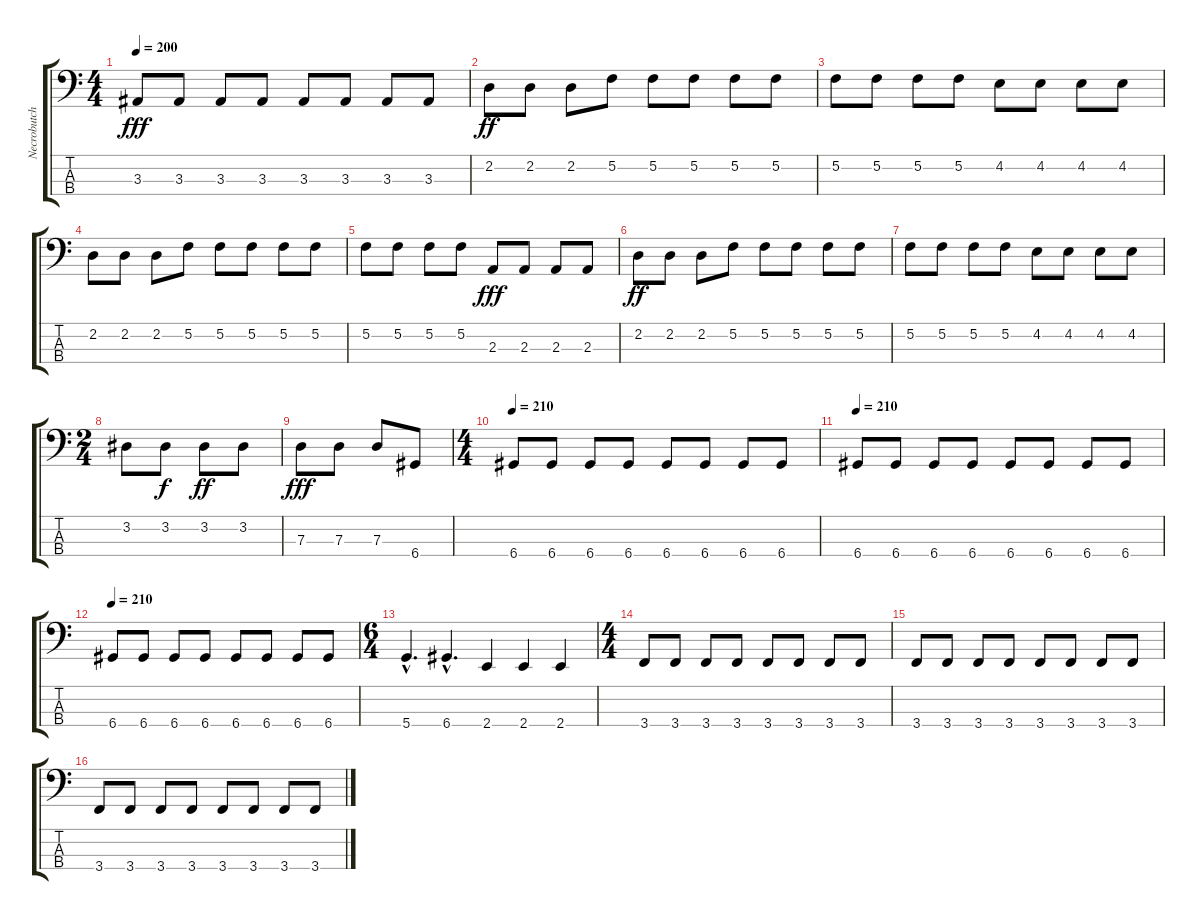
\track ("Necrobutcher" "Necrobutch") {instrument electricbassfinger}
\staff {score tabs}
\tuning (F2 C2 G1 D1) {hide}
\ts (4 4)
\tempo 200
\clef f4
\ks c
3.3.8{dy fff} 3.3.8 3.3.8 3.3.8 3.3.8 3.3.8 3.3.8 3.3.8 |
2.2.8{dy ff} 2.2.8 2.2.8 5.2.8 5.2.8 5.2.8 5.2.8 5.2.8 |
5.2.8 5.2.8 5.2.8 5.2.8 4.2.8 4.2.8 4.2.8 4.2.8 |
2.2.8 2.2.8 2.2.8 5.2.8 5.2.8 5.2.8 5.2.8 5.2.8 |
5.2.8 5.2.8 5.2.8 5.2.8 2.3.8{dy fff} 2.3.8 2.3.8 2.3.8 |
2.2.8{dy ff} 2.2.8 2.2.8 5.2.8 5.2.8 5.2.8 5.2.8 5.2.8 |
5.2.8 5.2.8 5.2.8 5.2.8 4.2.8 4.2.8 4.2.8 4.2.8 |
\ts (2 4)
3.2.8 3.2.8{dy f} 3.2.8{dy ff} 3.2.8 |
7.3.8{dy fff} 7.3.8 7.3.8 6.4.8 |
\ts (4 4)
\tempo 210
6.4.8 6.4.8 6.4.8 6.4.8 6.4.8 6.4.8 6.4.8 6.4.8 |
\tempo 210
6.4.8 6.4.8 6.4.8 6.4.8 6.4.8 6.4.8 6.4.8 6.4.8 |
\tempo 210
6.4.8 6.4.8 6.4.8 6.4.8 6.4.8 6.4.8 6.4.8 6.4.8 |
\ts (6 4)
5.4{hac}.4{d} 6.4{hac}.4{d} 2.4.4 2.4.4 2.4.4 |
\ts (4 4)
3.4.8 3.4.8 3.4.8 3.4.8 3.4.8 3.4.8 3.4.8 3.4.8 |
3.4.8 3.4.8 3.4.8 3.4.8 3.4.8 3.4.8 3.4.8 3.4.8 |
3.4.8 3.4.8 3.4.8 3.4.8 3.4.8 3.4.8 3.4.8 3.4.8
